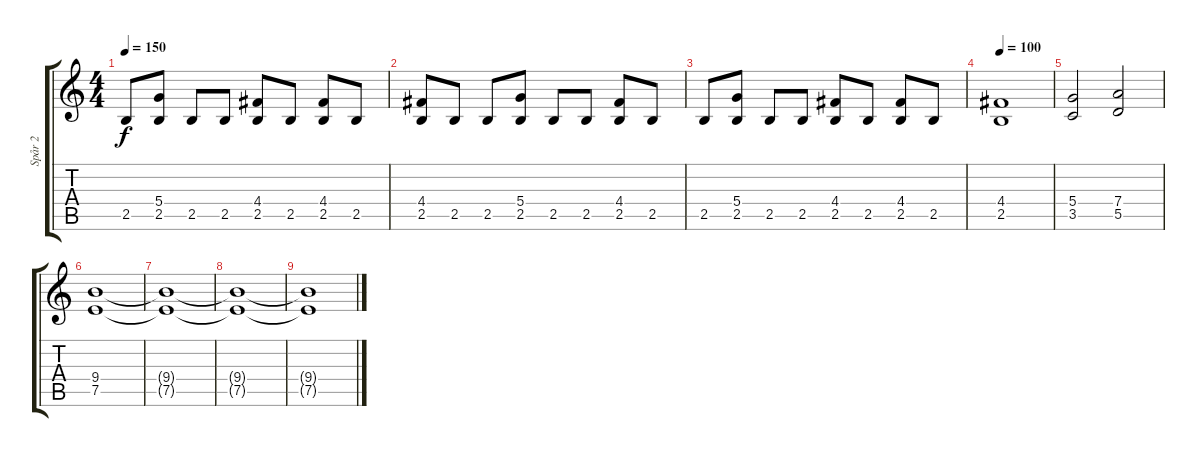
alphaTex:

\track ("Spår 2" "Spår 2") {instrument distortionguitar}
\staff {score tabs}
\tuning (E4 B3 G3 D3 A2 E2) {hide}
\ts (4 4)
\tempo 150
\clef g2
\ks c
2.5.8{dy f} (5.4 2.5).8 2.5.8 2.5.8 (4.4 2.5).8 2.5.8 (4.4 2.5).8 2.5.8 |
(4.4 2.5).8 2.5.8 2.5.8 (5.4 2.5).8 2.5.8 2.5.8 (4.4 2.5).8 2.5.8 |
2.5.8 (5.4 2.5).8 2.5.8 2.5.8 (4.4 2.5).8 2.5.8 (4.4 2.5).8 2.5.8 |
\tempo 100
(4.4 2.5).1 |
(5.4 3.5).2 (7.4 5.5).2 |
(9.4 7.5).1 |
(9.4{t} 7.5{t}).1 |
(9.4{t} 7.5{t}).1{volume 0} |
(9.4{t} 7.5{t}).1
